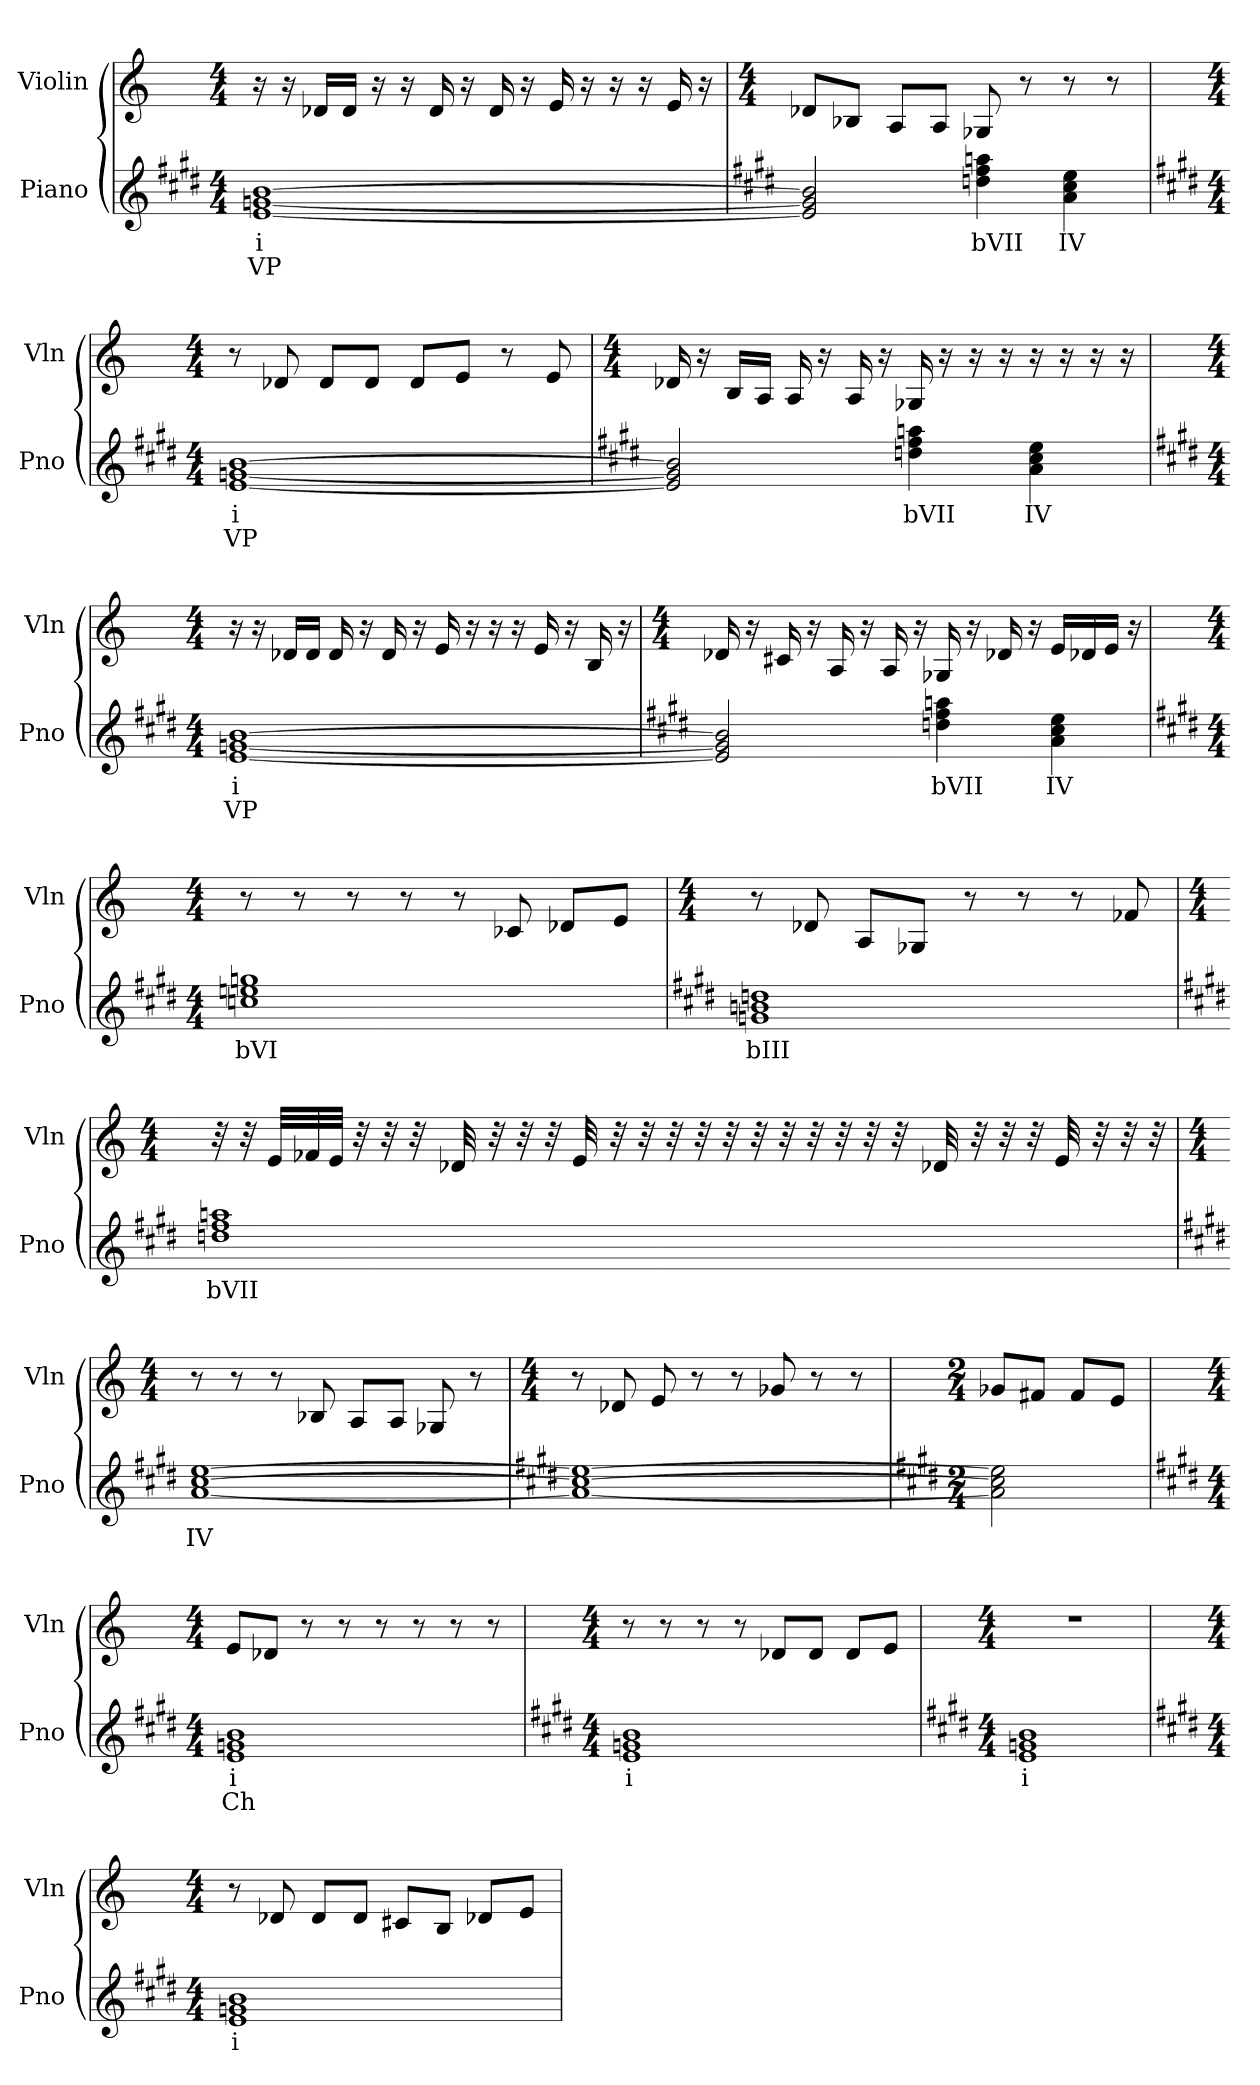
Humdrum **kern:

**kern	**text	**text	**kern
*part2	*part2	*part2	*part1
*staff2	*staff2	*staff2	*staff1
*I"Piano	*	*	*I"Violin
*I'Pno	*	*	*I'Vln
*k[f#c#g#d#]	*	*	*
*E:	*	*	*
*M4/4	*	*	*M4/4
=	=	=	=
[1e [1gn [1b	i	VP	16r
.	.	.	16r
.	.	.	16d-XLL
.	.	.	16d-JJ
.	.	.	16r
.	.	.	16r
.	.	.	16d-
.	.	.	16r
.	.	.	16d-
.	.	.	16r
.	.	.	16e
.	.	.	16r
.	.	.	16r
.	.	.	16r
.	.	.	16e
.	.	.	16r
=	=	=	=
*k[f#c#g#d#]	*	*	*
*E:	*	*	*
*	*	*	*M4/4
2e] 2gn] 2b]	.	.	8d-XL
.	.	.	8B-XJ
.	.	.	8AL
.	.	.	8AJ
4ddn 4ff# 4aan	bVII	.	8G-X
.	.	.	8r
4a 4cc# 4ee	IV	.	8r
.	.	.	8r
=	=	=	=
*k[f#c#g#d#]	*	*	*
*E:	*	*	*
*M4/4	*	*	*M4/4
[1e [1gn [1b	i	VP	8r
.	.	.	8d-X
.	.	.	8d-L
.	.	.	8d-J
.	.	.	8d-L
.	.	.	8eJ
.	.	.	8r
.	.	.	8e
=	=	=	=
*k[f#c#g#d#]	*	*	*
*E:	*	*	*
*	*	*	*M4/4
2e] 2gn] 2b]	.	.	16d-X
.	.	.	16r
.	.	.	16BLL
.	.	.	16AJJ
.	.	.	16A
.	.	.	16r
.	.	.	16A
.	.	.	16r
4ddn 4ff# 4aan	bVII	.	16G-X
.	.	.	16r
.	.	.	16r
.	.	.	16r
4a 4cc# 4ee	IV	.	16r
.	.	.	16r
.	.	.	16r
.	.	.	16r
=	=	=	=
*k[f#c#g#d#]	*	*	*
*E:	*	*	*
*M4/4	*	*	*M4/4
[1e [1gn [1b	i	VP	16r
.	.	.	16r
.	.	.	16d-XLL
.	.	.	16d-JJ
.	.	.	16d-
.	.	.	16r
.	.	.	16d-
.	.	.	16r
.	.	.	16e
.	.	.	16r
.	.	.	16r
.	.	.	16r
.	.	.	16e
.	.	.	16r
.	.	.	16B
.	.	.	16r
=	=	=	=
*k[f#c#g#d#]	*	*	*
*E:	*	*	*
*	*	*	*M4/4
2e] 2gn] 2b]	.	.	16d-X
.	.	.	16r
.	.	.	16c#X
.	.	.	16r
.	.	.	16A
.	.	.	16r
.	.	.	16A
.	.	.	16r
4ddn 4ff# 4aan	bVII	.	16G-X
.	.	.	16r
.	.	.	16d-X
.	.	.	16r
4a 4cc# 4ee	IV	.	16eLL
.	.	.	16d-X
.	.	.	16eJJ
.	.	.	16r
=	=	=	=
*k[f#c#g#d#]	*	*	*
*E:	*	*	*
*M4/4	*	*	*M4/4
1ccn 1een 1ggn	bVI	.	8r
.	.	.	8r
.	.	.	8r
.	.	.	8r
.	.	.	8r
.	.	.	8c-X
.	.	.	8d-XL
.	.	.	8eJ
=	=	=	=
*k[f#c#g#d#]	*	*	*
*E:	*	*	*
*	*	*	*M4/4
1gn 1bn 1ddn	bIII	.	8r
.	.	.	8d-X
.	.	.	8AL
.	.	.	8G-XJ
.	.	.	8r
.	.	.	8r
.	.	.	8r
.	.	.	8f-X
=	=	=	=
*k[f#c#g#d#]	*	*	*
*E:	*	*	*
*	*	*	*M4/4
1ddn 1ff# 1aan	bVII	.	32r
.	.	.	32r
.	.	.	32eLLL
.	.	.	32f-X
.	.	.	32eJJJ
.	.	.	32r
.	.	.	32r
.	.	.	32r
.	.	.	32d-X
.	.	.	32r
.	.	.	32r
.	.	.	32r
.	.	.	32e
.	.	.	32r
.	.	.	32r
.	.	.	32r
.	.	.	32r
.	.	.	32r
.	.	.	32r
.	.	.	32r
.	.	.	32r
.	.	.	32r
.	.	.	32r
.	.	.	32r
.	.	.	32d-X
.	.	.	32r
.	.	.	32r
.	.	.	32r
.	.	.	32e
.	.	.	32r
.	.	.	32r
.	.	.	32r
=	=	=	=
*k[f#c#g#d#]	*	*	*
*E:	*	*	*
*	*	*	*M4/4
[1a [1cc# [1ee	IV	.	8r
.	.	.	8r
.	.	.	8r
.	.	.	8B-X
.	.	.	8AL
.	.	.	8AJ
.	.	.	8G-X
.	.	.	8r
=	=	=	=
*k[f#c#g#d#]	*	*	*
*E:	*	*	*
*	*	*	*M4/4
1a_ 1cc#_ 1ee_	.	.	8r
.	.	.	8d-X
.	.	.	8e
.	.	.	8r
.	.	.	8r
.	.	.	8g-X
.	.	.	8r
.	.	.	8r
=	=	=	=
*k[f#c#g#d#]	*	*	*
*E:	*	*	*
*M2/4	*	*	*M2/4
2a] 2cc#] 2ee]	.	.	8g-XL
.	.	.	8f#XJ
.	.	.	8f#L
.	.	.	8eJ
=	=	=	=
*k[f#c#g#d#]	*	*	*
*E:	*	*	*
*M4/4	*	*	*M4/4
1e 1gn 1b	i	Ch	8eL
.	.	.	8d-XJ
.	.	.	8r
.	.	.	8r
.	.	.	8r
.	.	.	8r
.	.	.	8r
.	.	.	8r
=	=	=	=
*k[f#c#g#d#]	*	*	*
*E:	*	*	*
*M4/4	*	*	*M4/4
1e 1gn 1b	i	.	8r
.	.	.	8r
.	.	.	8r
.	.	.	8r
.	.	.	8d-XL
.	.	.	8d-J
.	.	.	8d-L
.	.	.	8eJ
=	=	=	=
*k[f#c#g#d#]	*	*	*
*E:	*	*	*
*M4/4	*	*	*M4/4
1e 1gn 1b	i	.	1r
=	=	=	=
*k[f#c#g#d#]	*	*	*
*E:	*	*	*
*M4/4	*	*	*M4/4
1e 1gn 1b	i	.	8r
.	.	.	8d-X
.	.	.	8d-L
.	.	.	8d-J
.	.	.	8c#XL
.	.	.	8BJ
.	.	.	8d-XL
.	.	.	8eJ
=	=	=	=
*-	*-	*-	*-
